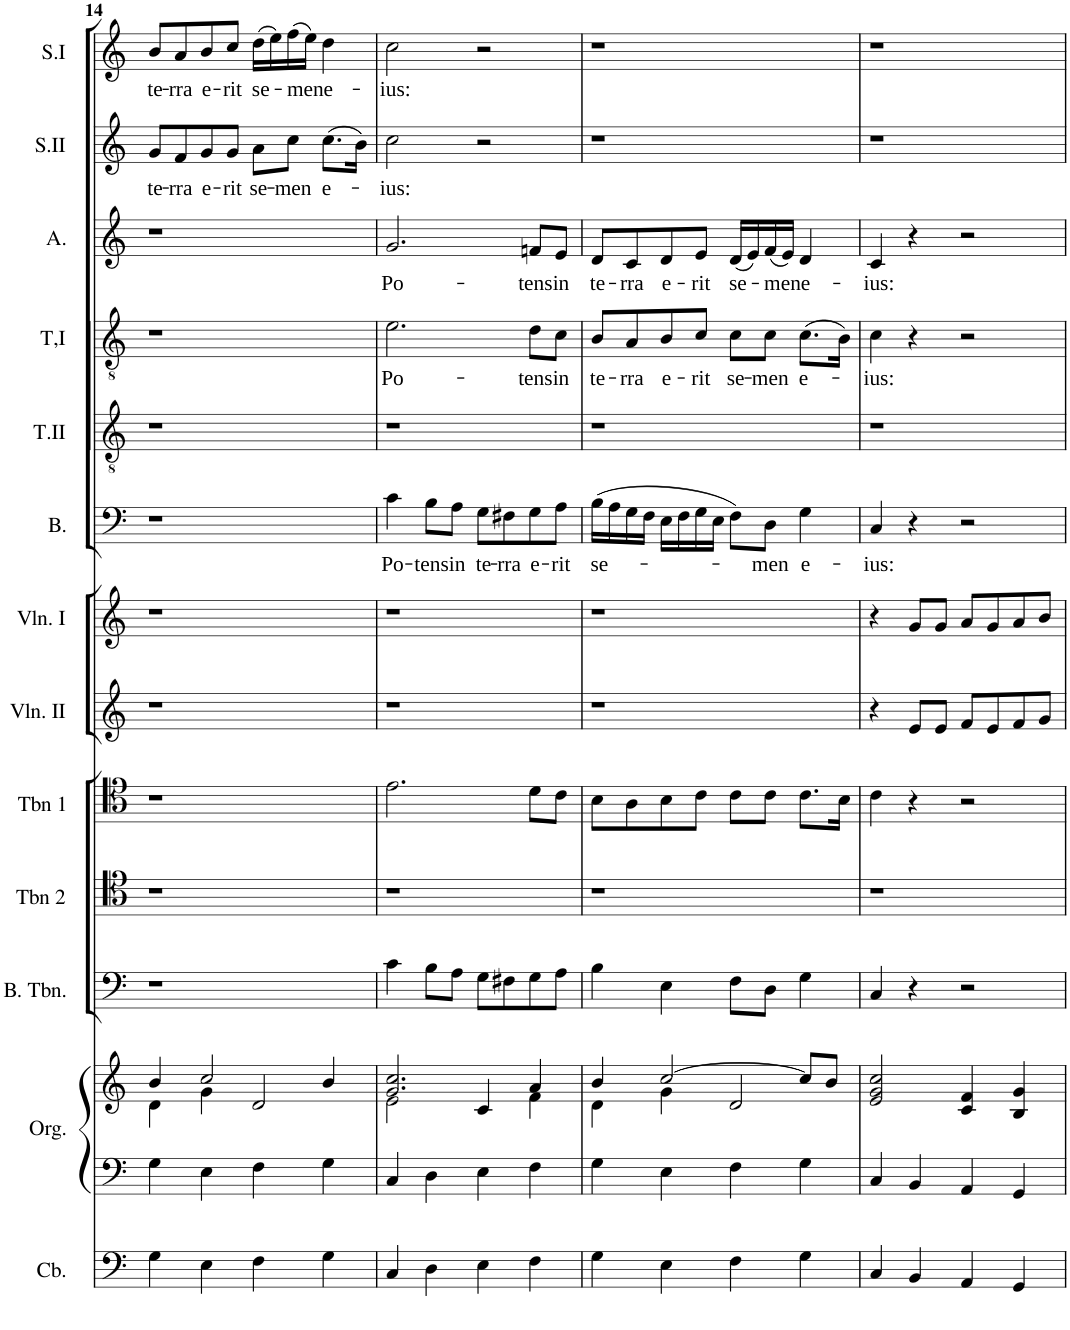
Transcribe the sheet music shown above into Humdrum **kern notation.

**kern	**kern	**kern	**kern	**kern	**kern	**kern	**kern	**kern	**text	**kern	**kern	**text	**kern	**text	**kern	**text	**kern	**text
*part13	*part12	*part12	*part11	*part10	*part9	*part8	*part7	*part6	*part6	*part5	*part4	*part4	*part3	*part3	*part2	*part2	*part1	*part1
*staff14	*staff13	*staff12	*staff11	*staff10	*staff9	*staff8	*staff7	*staff6	*staff6	*staff5	*staff4	*staff4	*staff3	*staff3	*staff2	*staff2	*staff1	*staff1
*I"Contrebasse	*I"Orgue	*	*I"Bass Trombone  or Violincello *	*I"Trombone 2   or Viola *	*I"Trombone 1  or Viola *	*I"Violin II	*I"Violin I	*I"Bass	*	*I"Tenor II	*I"Tenor I	*	*I"Alto	*	*I"Soprano II	*	*I"Soprano I	*
*I'Cb.	*I'Org.	*	*I'B. Tbn.	*I'Tbn 2	*I'Tbn 1	*I'Vln. II	*I'Vln. I	*I'B.	*	*I'T.II	*I'T,I	*	*I'A.	*	*I'S.II	*	*I'S.I	*
!!LO:PB:g=z
*clefF4	*clefF4	*clefG2	*clefF4	*clefC4	*clefC4	*clefG2	*clefG2	*clefF4	*	*clefGv2	*clefGv2	*	*clefG2	*	*clefG2	*	*clefG2	*
*Trd7c12	*	*	*	*	*	*	*	*	*	*Trd7c12	*Trd7c12	*	*	*	*	*	*	*
*k[]	*k[]	*k[]	*k[]	*k[]	*k[]	*k[]	*k[]	*k[]	*	*k[]	*k[]	*	*k[]	*	*k[]	*	*k[]	*
*M4/4	*M4/4	*M4/4	*M4/4	*M4/4	*M4/4	*M4/4	*M4/4	*M4/4	*	*M4/4	*M4/4	*	*M4/4	*	*M4/4	*	*M4/4	*
=14	=14	=14	=14	=14	=14	=14	=14	=14	=14	=14	=14	=14	=14	=14	=14	=14	=14	=14
*	*	*^	*	*	*	*	*	*	*	*	*	*	*	*	*	*	*	*
!	!	!	!	!	!	!	!	!	!	!	!	!	!	!	!	!	!LO:LY:b	!	!LO:LY:b
4G\	4G\	4b/	4d\	1r	1r	1r	1r	1r	1r	.	1r	1r	.	1r	.	8g/L	te-	8b/L	te-
!	!	!	!	!	!	!	!	!	!	!	!	!	!	!	!	!	!LO:LY:b	!	!LO:LY:b
.	.	.	.	.	.	.	.	.	.	.	.	.	.	.	.	8f/	-rra	8a/	-rra
!	!	!	!	!	!	!	!	!	!	!	!	!	!	!	!	!	!LO:LY:b	!	!LO:LY:b
4E\	4E\	2cc/	4g\	.	.	.	.	.	.	.	.	.	.	.	.	8g/	e-	8b/	e-
!	!	!	!	!	!	!	!	!	!	!	!	!	!	!	!	!	!LO:LY:b	!	!LO:LY:b
.	.	.	.	.	.	.	.	.	.	.	.	.	.	.	.	8g/J	-rit	8cc/J	-rit
!	!	!	!	!	!	!	!	!	!	!	!	!	!	!	!	!	!LO:LY:b	!	!LO:LY:b
4F\	4F\	.	2d/	.	.	.	.	.	.	.	.	.	.	.	.	8a\L	se-	(16dd\LL	se-
.	.	.	.	.	.	.	.	.	.	.	.	.	.	.	.	.	.	16ee\)	.
!	!	!	!	!	!	!	!	!	!	!	!	!	!	!	!	!	!LO:LY:b	!	!LO:LY:b
.	.	.	.	.	.	.	.	.	.	.	.	.	.	.	.	8cc\J	-men	(16ff\	-men
.	.	.	.	.	.	.	.	.	.	.	.	.	.	.	.	.	.	16ee\JJ)	.
!	!	!	!	!	!	!	!	!	!	!	!	!	!	!	!	!	!LO:LY:b	!	!LO:LY:b
4G\	4G\	4b/	.	.	.	.	.	.	.	.	.	.	.	.	.	(8.cc\L	e-	4dd\	e-
.	.	.	.	.	.	.	.	.	.	.	.	.	.	.	.	16b\Jk)	.	.	.
=15	=15	=15	=15	=15	=15	=15	=15	=15	=15	=15	=15	=15	=15	=15	=15	=15	=15	=15	=15
!	!	!	!	!	!	!	!	!	!	!LO:LY:b	!	!	!LO:LY:b	!	!LO:LY:b	!	!LO:LY:b	!	!LO:LY:b
4C/	4C/	2.g/ 2.cc/	2e\	4c\	1r	2.e\	1r	1r	4c\	Po-	1r	2.e\	Po-	2.g/	Po-	2cc\	-ius:	2cc\	-ius:
!	!	!	!	!	!	!	!	!	!	!LO:LY:b	!	!	!	!	!	!	!	!	!
4D\	4D\	.	.	8B\L	.	.	.	.	8B\L	-tens	.	.	.	.	.	.	.	.	.
!	!	!	!	!	!	!	!	!	!	!LO:LY:b	!	!	!	!	!	!	!	!	!
.	.	.	.	8A\J	.	.	.	.	8A\J	in	.	.	.	.	.	.	.	.	.
!	!	!	!	!	!	!	!	!	!	!LO:LY:b	!	!	!	!	!	!	!	!	!
4E\	4E\	.	4c/	8G\L	.	.	.	.	8G\L	te-	.	.	.	.	.	2r	.	2r	.
!	!	!	!	!	!	!	!	!	!	!LO:LY:b	!	!	!	!	!	!	!	!	!
.	.	.	.	8F#X\	.	.	.	.	8F#X\	-rra	.	.	.	.	.	.	.	.	.
!	!	!	!	!	!	!	!	!	!	!LO:LY:b	!	!	!LO:LY:b	!	!LO:LY:b	!	!	!	!
4F\	4F\	4a/	4f\	8G\	.	8d\L	.	.	8G\	e-	.	8d\L	-tens	8fn/L	-tens	.	.	.	.
!	!	!	!	!	!	!	!	!	!	!LO:LY:b	!	!	!LO:LY:b	!	!LO:LY:b	!	!	!	!
.	.	.	.	8A\J	.	8c\J	.	.	8A\J	-rit	.	8c\J	in	8e/J	in	.	.	.	.
=16	=16	=16	=16	=16	=16	=16	=16	=16	=16	=16	=16	=16	=16	=16	=16	=16	=16	=16	=16
!	!	!	!	!	!	!	!	!	!	!LO:LY:b	!	!	!LO:LY:b	!	!LO:LY:b	!	!	!	!
4G\	4G\	4b/	4d\	4B\	1r	8B\L	1r	1r	(16B\LL	se-	1r	8B/L	te-	8d/L	te-	1r	.	1r	.
.	.	.	.	.	.	.	.	.	16A\	.	.	.	.	.	.	.	.	.	.
!	!	!	!	!	!	!	!	!	!	!	!	!	!LO:LY:b	!	!LO:LY:b	!	!	!	!
.	.	.	.	.	.	8A\	.	.	16G\	.	.	8A/	-rra	8c/	-rra	.	.	.	.
.	.	.	.	.	.	.	.	.	16F\JJ	.	.	.	.	.	.	.	.	.	.
!	!	!	!	!	!	!	!	!	!	!	!	!	!LO:LY:b	!	!LO:LY:b	!	!	!	!
4E\	4E\	[2cc/	4g\	4E\	.	8B\	.	.	16E\LL	.	.	8B/	e-	8d/	e-	.	.	.	.
.	.	.	.	.	.	.	.	.	16F\	.	.	.	.	.	.	.	.	.	.
!	!	!	!	!	!	!	!	!	!	!	!	!	!LO:LY:b	!	!LO:LY:b	!	!	!	!
.	.	.	.	.	.	8c\J	.	.	16G\	.	.	8c/J	-rit	8e/J	-rit	.	.	.	.
.	.	.	.	.	.	.	.	.	16E\JJ	.	.	.	.	.	.	.	.	.	.
!	!	!	!	!	!	!	!	!	!	!	!	!	!LO:LY:b	!	!LO:LY:b	!	!	!	!
4F\	4F\	.	2d/	8F\L	.	8c\L	.	.	8F\L)	.	.	8c\L	se-	(16d/LL	se-	.	.	.	.
.	.	.	.	.	.	.	.	.	.	.	.	.	.	16e/)	.	.	.	.	.
!	!	!	!	!	!	!	!	!	!	!LO:LY:b	!	!	!LO:LY:b	!	!LO:LY:b	!	!	!	!
.	.	.	.	8D\J	.	8c\J	.	.	8D\J	-men	.	8c\J	-men	(16f/	-men	.	.	.	.
.	.	.	.	.	.	.	.	.	.	.	.	.	.	16e/JJ)	.	.	.	.	.
!	!	!	!	!	!	!	!	!	!	!LO:LY:b	!	!	!LO:LY:b	!	!LO:LY:b	!	!	!	!
4G\	4G\	8cc/L]	.	4G\	.	8.c\L	.	.	4G\	e-	.	(8.c\L	e-	4d/	e-	.	.	.	.
.	.	8b/J	.	.	.	.	.	.	.	.	.	.	.	.	.	.	.	.	.
.	.	.	.	.	.	16B\Jk	.	.	.	.	.	16B\Jk)	.	.	.	.	.	.	.
=17	=17	=17	=17	=17	=17	=17	=17	=17	=17	=17	=17	=17	=17	=17	=17	=17	=17	=17	=17
!	!	!	!	!	!	!	!	!	!	!LO:LY:b	!	!	!LO:LY:b	!	!LO:LY:b	!	!	!	!
4C/	4C/	2e/ 2g/ 2cc/	1ryy	4C/	1r	4c\	4r	4r	4C/	-ius:	1r	4c\	-ius:	4c/	-ius:	1r	.	1r	.
4BB/	4BB/	.	.	4r	.	4r	8e/L	8g/L	4r	.	.	4r	.	4r	.	.	.	.	.
.	.	.	.	.	.	.	8e/J	8g/J	.	.	.	.	.	.	.	.	.	.	.
4AA/	4AA/	4c/ 4f/	.	2r	.	2r	8f/L	8a/L	2r	.	.	2r	.	2r	.	.	.	.	.
.	.	.	.	.	.	.	8e/	8g/	.	.	.	.	.	.	.	.	.	.	.
4GG/	4GG/	4B/ 4g/	.	.	.	.	8f/	8a/	.	.	.	.	.	.	.	.	.	.	.
.	.	.	.	.	.	.	8g/J	8b/J	.	.	.	.	.	.	.	.	.	.	.
*	*	*v	*v	*	*	*	*	*	*	*	*	*	*	*	*	*	*	*	*
=	=	=	=	=	=	=	=	=	=	=	=	=	=	=	=	=	=	=
*-	*-	*-	*-	*-	*-	*-	*-	*-	*-	*-	*-	*-	*-	*-	*-	*-	*-	*-
